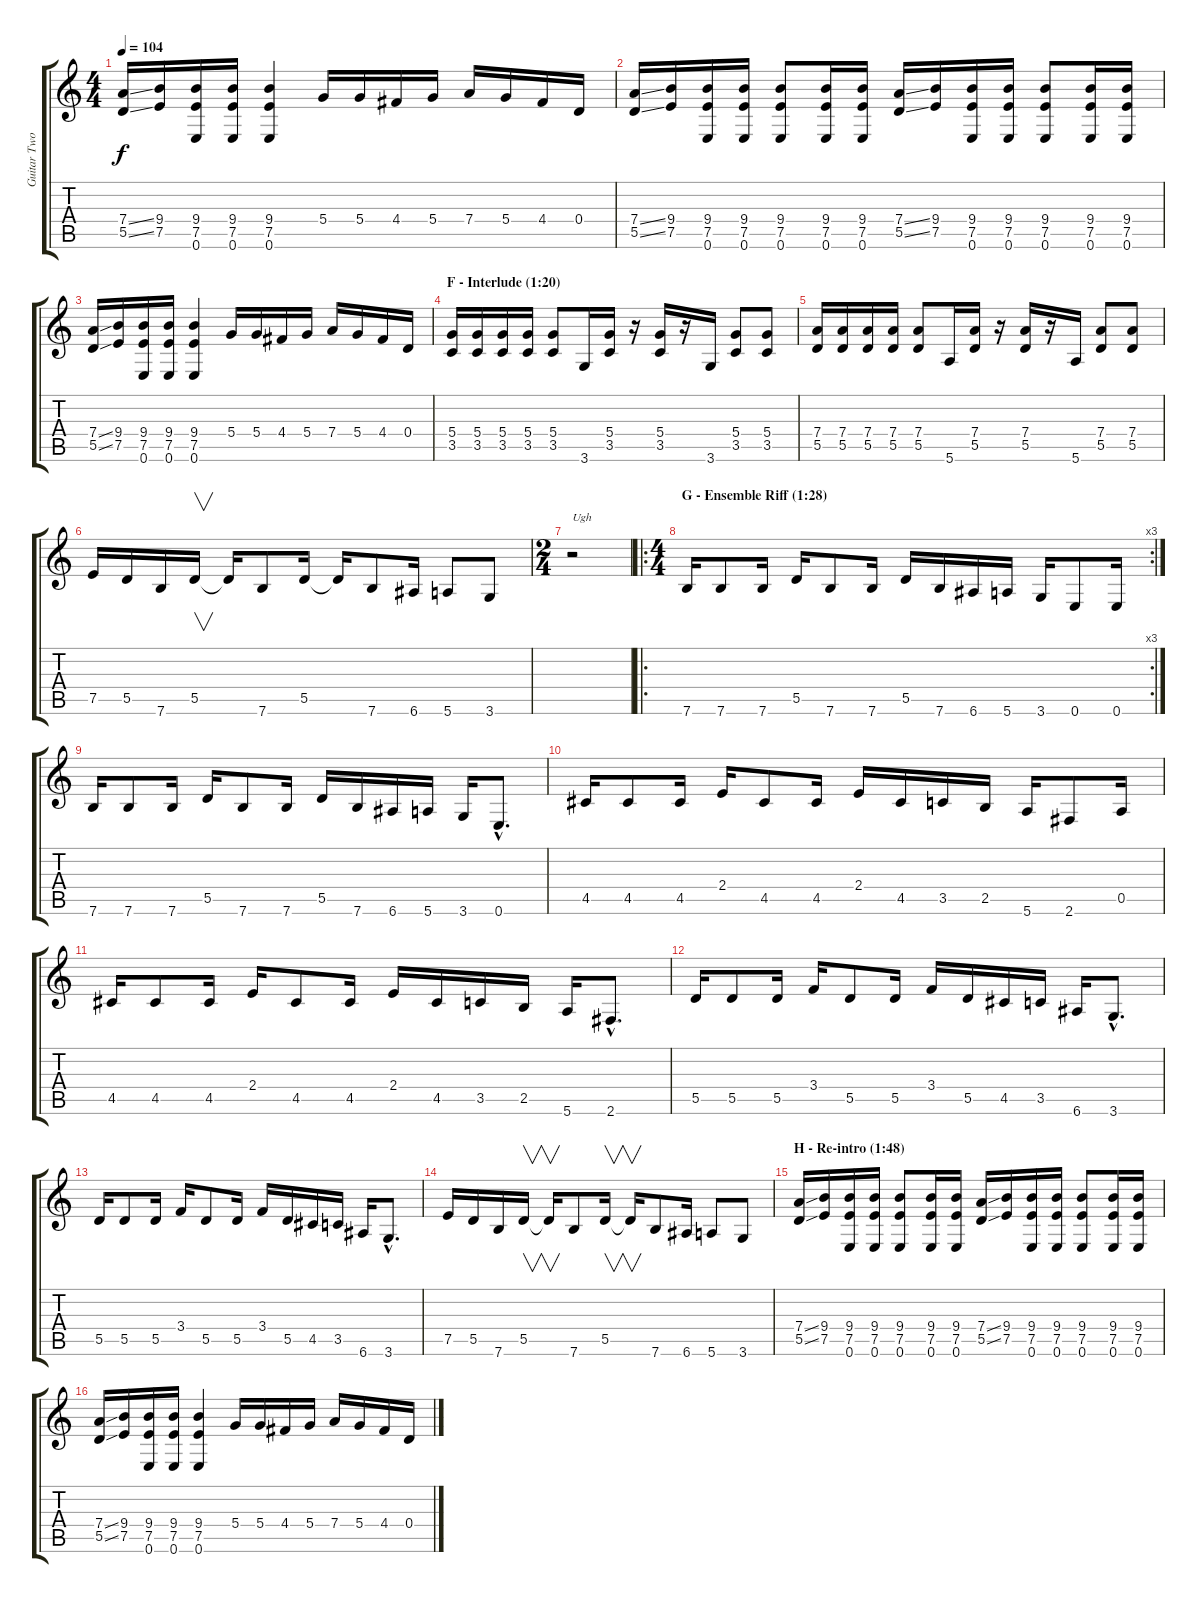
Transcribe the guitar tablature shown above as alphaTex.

\track ("Guitar Two" "Guitar Two") {instrument distortionguitar}
\staff {score tabs}
\tuning (E4 B3 G3 D3 A2 E2) {hide}
\ts (4 4)
\tempo 104
\clef g2
\ks c
(7.4{ss} 5.5{ss}).16{dy f} (9.4 7.5).16 (9.4 7.5 0.6).16 (9.4 7.5 0.6).16 (9.4 7.5 0.6).4 5.4.16 5.4.16 4.4.16 5.4.16 7.4.16 5.4.16 4.4.16 0.4.16 |
(7.4{ss} 5.5{ss}).16 (9.4 7.5).16 (9.4 7.5 0.6).16 (9.4 7.5 0.6).16 (9.4 7.5 0.6).8 (9.4 7.5 0.6).16 (9.4 7.5 0.6).16 (7.4{ss} 5.5{ss}).16 (9.4 7.5).16 (9.4 7.5 0.6).16 (9.4 7.5 0.6).16 (9.4 7.5 0.6).8 (9.4 7.5 0.6).16 (9.4 7.5 0.6).16 |
(7.4{ss} 5.5{ss}).16 (9.4 7.5).16 (9.4 7.5 0.6).16 (9.4 7.5 0.6).16 (9.4 7.5 0.6).4 5.4.16 5.4.16 4.4.16 5.4.16 7.4.16 5.4.16 4.4.16 0.4.16 |
\section ("" "F - Interlude (1:20)")
(5.4 3.5).16 (5.4 3.5).16 (5.4 3.5).16 (5.4 3.5).16 (5.4 3.5).8 3.6.16 (5.4 3.5).16 r.16 (5.4 3.5).16 r.16 3.6.16 (5.4 3.5).8 (5.4 3.5).8 |
(7.4 5.5).16 (7.4 5.5).16 (7.4 5.5).16 (7.4 5.5).16 (7.4 5.5).8 5.6.16 (7.4 5.5).16 r.16 (7.4 5.5).16 r.16 5.6.16 (7.4 5.5).8 (7.4 5.5).8 |
7.5.16 5.5.16 7.6.16 5.5.16{v} 5.5{t}.16 7.6.8 5.5.16 5.5{t}.16 7.6.8 6.6.16 5.6.8 3.6.8 |
\ts (2 4)
r.2{txt "Ugh"} |
\ro
\rc 3
\ts (4 4)
\section ("" "G - Ensemble Riff (1:28)")
7.6.16 7.6.8 7.6.16 5.5.16 7.6.8 7.6.16 5.5.16 7.6.16 6.6.16 5.6.16 3.6.16 0.6.8 0.6.16 |
7.6.16 7.6.8 7.6.16 5.5.16 7.6.8 7.6.16 5.5.16 7.6.16 6.6.16 5.6.16 3.6.16 0.6{hac}.8{d} |
4.5.16 4.5.8 4.5.16 2.4.16 4.5.8 4.5.16 2.4.16 4.5.16 3.5.16 2.5.16 5.6.16 2.6.8 0.5.16 |
4.5.16 4.5.8 4.5.16 2.4.16 4.5.8 4.5.16 2.4.16 4.5.16 3.5.16 2.5.16 5.6.16 2.6{hac}.8{d} |
5.5.16 5.5.8 5.5.16 3.4.16 5.5.8 5.5.16 3.4.16 5.5.16 4.5.16 3.5.16 6.6.16 3.6{hac}.8{d} |
5.5.16 5.5.8 5.5.16 3.4.16 5.5.8 5.5.16 3.4.16 5.5.16 4.5.16 3.5.16 6.6.16 3.6{hac}.8{d} |
7.5.16 5.5.16 7.6.16 5.5.16{v} 5.5{t}.16{v} 7.6.8 5.5.16{v} 5.5{t}.16{v} 7.6.8 6.6.16 5.6.8 3.6.8 |
\section ("" "H - Re-intro (1:48)")
(7.4{ss} 5.5{ss}).16 (9.4 7.5).16 (9.4 7.5 0.6).16 (9.4 7.5 0.6).16 (9.4 7.5 0.6).8 (9.4 7.5 0.6).16 (9.4 7.5 0.6).16 (7.4{ss} 5.5{ss}).16 (9.4 7.5).16 (9.4 7.5 0.6).16 (9.4 7.5 0.6).16 (9.4 7.5 0.6).8 (9.4 7.5 0.6).16 (9.4 7.5 0.6).16 |
(7.4{ss} 5.5{ss}).16 (9.4 7.5).16 (9.4 7.5 0.6).16 (9.4 7.5 0.6).16 (9.4 7.5 0.6).4 5.4.16 5.4.16 4.4.16 5.4.16 7.4.16 5.4.16 4.4.16 0.4.16
